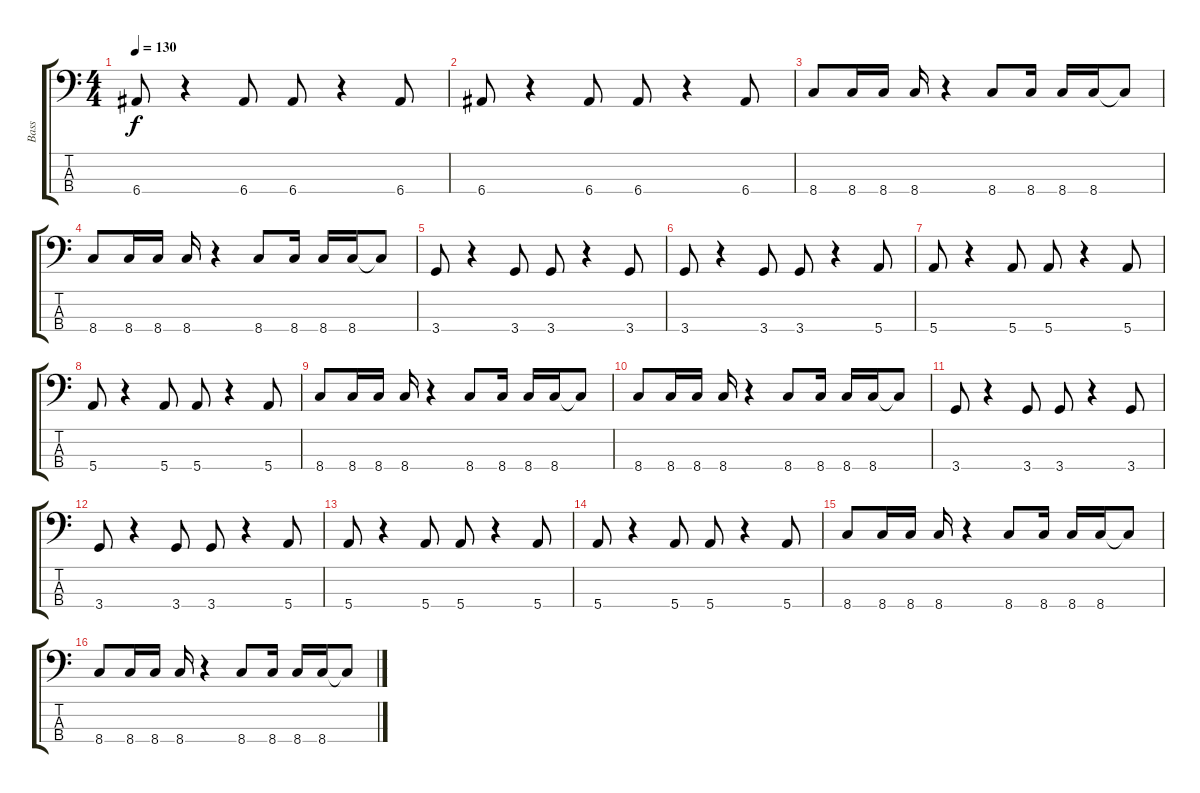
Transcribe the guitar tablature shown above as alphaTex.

\track ("Bass" "Bass") {instrument acousticbass}
\staff {score tabs}
\tuning (G2 D2 A1 E1) {hide}
\ts (4 4)
\tempo 130
\clef f4
\ks c
6.4.8{dy f} r.4 6.4.8 6.4.8 r.4 6.4.8 |
6.4.8 r.4 6.4.8 6.4.8 r.4 6.4.8 |
8.4.8 8.4.16 8.4.16 8.4.16 r.4 8.4.8 8.4.16 8.4.16 8.4.16 8.4{t}.8 |
8.4.8 8.4.16 8.4.16 8.4.16 r.4 8.4.8 8.4.16 8.4.16 8.4.16 8.4{t}.8 |
3.4.8 r.4 3.4.8 3.4.8 r.4 3.4.8 |
3.4.8 r.4 3.4.8 3.4.8 r.4 5.4.8 |
5.4.8 r.4 5.4.8 5.4.8 r.4 5.4.8 |
5.4.8 r.4 5.4.8 5.4.8 r.4 5.4.8 |
8.4.8 8.4.16 8.4.16 8.4.16 r.4 8.4.8 8.4.16 8.4.16 8.4.16 8.4{t}.8 |
8.4.8 8.4.16 8.4.16 8.4.16 r.4 8.4.8 8.4.16 8.4.16 8.4.16 8.4{t}.8 |
3.4.8 r.4 3.4.8 3.4.8 r.4 3.4.8 |
3.4.8 r.4 3.4.8 3.4.8 r.4 5.4.8 |
5.4.8 r.4 5.4.8 5.4.8 r.4 5.4.8 |
5.4.8 r.4 5.4.8 5.4.8 r.4 5.4.8 |
8.4.8 8.4.16 8.4.16 8.4.16 r.4 8.4.8 8.4.16 8.4.16 8.4.16 8.4{t}.8 |
8.4.8 8.4.16 8.4.16 8.4.16 r.4 8.4.8 8.4.16 8.4.16 8.4.16 8.4{t}.8
